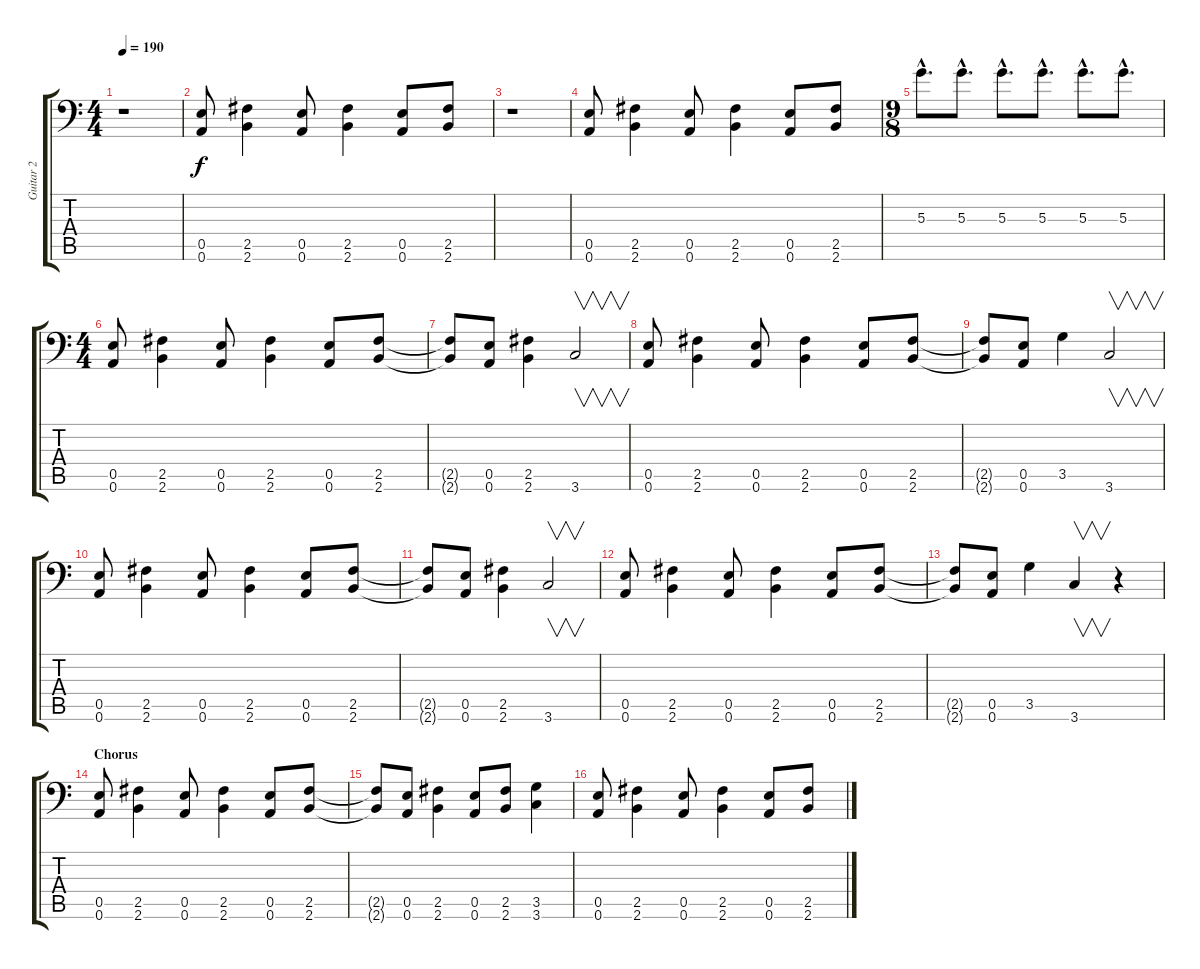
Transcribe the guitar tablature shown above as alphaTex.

\track ("Guitar 2" "Guitar 2") {instrument distortionguitar}
\staff {score tabs}
\tuning (B3 Gb3 D3 A2 E2 A1) {hide}
\ts (4 4)
\tempo 190
\clef f4
\ks c
r.1{dy f} |
(0.5 0.6).8 (2.5 2.6).4 (0.5 0.6).8 (2.5 2.6).4 (0.5 0.6).8 (2.5 2.6).8 |
r.1 |
(0.5 0.6).8 (2.5 2.6).4 (0.5 0.6).8 (2.5 2.6).4 (0.5 0.6).8 (2.5 2.6).8 |
\ts (9 8)
5.3{hac}.8{d instrument guitarfretnoise} 5.3{hac}.8{d} 5.3{hac}.8{d} 5.3{hac}.8{d} 5.3{hac}.8{d} 5.3{hac}.8{d} |
\ts (4 4)
(0.5 0.6).8{instrument distortionguitar} (2.5 2.6).4 (0.5 0.6).8 (2.5 2.6).4 (0.5 0.6).8 (2.5 2.6).8 |
(2.5{t} 2.6{t}).8 (0.5 0.6).8 (2.5 2.6).4 3.6.2{v} |
(0.5 0.6).8 (2.5 2.6).4 (0.5 0.6).8 (2.5 2.6).4 (0.5 0.6).8 (2.5 2.6).8 |
(2.5{t} 2.6{t}).8 (0.5 0.6).8 3.5.4 3.6.2{v} |
(0.5 0.6).8 (2.5 2.6).4 (0.5 0.6).8 (2.5 2.6).4 (0.5 0.6).8 (2.5 2.6).8 |
(2.5{t} 2.6{t}).8 (0.5 0.6).8 (2.5 2.6).4 3.6.2{v} |
(0.5 0.6).8 (2.5 2.6).4 (0.5 0.6).8 (2.5 2.6).4 (0.5 0.6).8 (2.5 2.6).8 |
(2.5{t} 2.6{t}).8 (0.5 0.6).8 3.5.4 3.6.4{v} r.4 |
\section ("" "Chorus")
(0.5 0.6).8 (2.5 2.6).4 (0.5 0.6).8 (2.5 2.6).4 (0.5 0.6).8 (2.5 2.6).8 |
(2.5{t} 2.6{t}).8 (0.5 0.6).8 (2.5 2.6).4 (0.5 0.6).8 (2.5 2.6).8 (3.5 3.6).4 |
(0.5 0.6).8 (2.5 2.6).4 (0.5 0.6).8 (2.5 2.6).4 (0.5 0.6).8 (2.5 2.6).8
